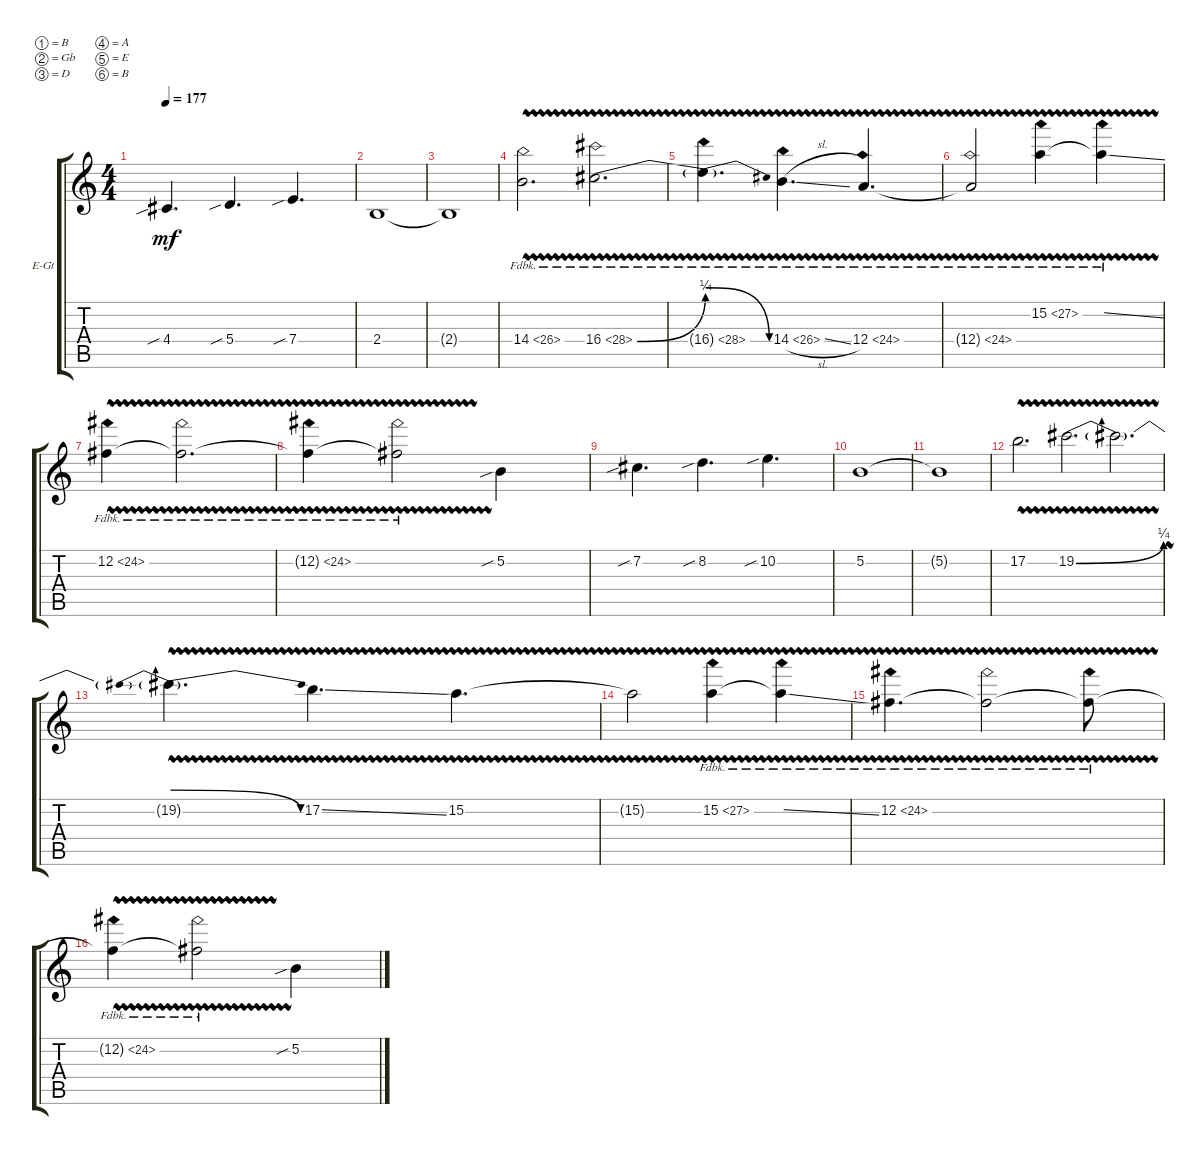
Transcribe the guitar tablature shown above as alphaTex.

\defaultSystemsLayout 4
\bracketExtendMode groupsimilarinstruments
\firstSystemTrackNameOrientation horizontal
\otherSystemsTrackNameOrientation horizontal
\track ("Kenny Hickey" "E-Gt") {instrument acousticgrandpiano}
\staff {score tabs}
\tuning (B3 Gb3 D3 A2 E2 B1)
\displaytranspose 12
\ts (4 4)
\tempo 177
\clef g2
\ks c
4.4{sib}.4{d dy mf} 5.4{sib}.4{d} 7.4{sib}.4{d} |
2.4.1 |
2.4{t}.1 |
14.4{fh 12 vw}.2{d} 16.4{be (bend 0 0 30.599999999999998 1) fh 12 vw}.2{d} |
16.4{be (release 0 2 15 0) fh 12 vw t}.4{d} 14.4{fh 12 vw sl}.4{d} 12.4{fh 12 vw}.4{d} |
12.4{fh 12 vw t}.2 15.2{fh 12 vw}.4 15.2{fh 12 vw ss t}.4 |
12.2{fh 12 vw}.4 12.2{fh 12 vw t}.2{d} |
12.2{fh 12 vw t}.4 12.2{fh 12 t}.2 5.2{sib}.4 |
7.2{sib}.4{d} 8.2{sib}.4{d} 10.2{sib}.4{d} |
5.2.1 |
5.2{t}.1 |
17.2{vw}.2{d} 19.2{be (bend 0 0 19.2 1) vw}.2{d} 19.2{vw t}.2{d} |
19.2{be (prebendrelease 0 1 15 0) vw t}.4{d} 17.2{vw ss}.4{d} 15.2{vw}.4{d} |
15.2{vw t}.2 15.2{fh 12 vw}.4 15.2{fh 12 vw ss t}.4 |
12.2{fh 12 vw}.4{d} 12.2{fh 12 vw t}.2 12.2{fh 12 vw t}.8 |
12.2{fh 12 vw t}.4 12.2{fh 12 vw t}.2 5.2{sib}.4
